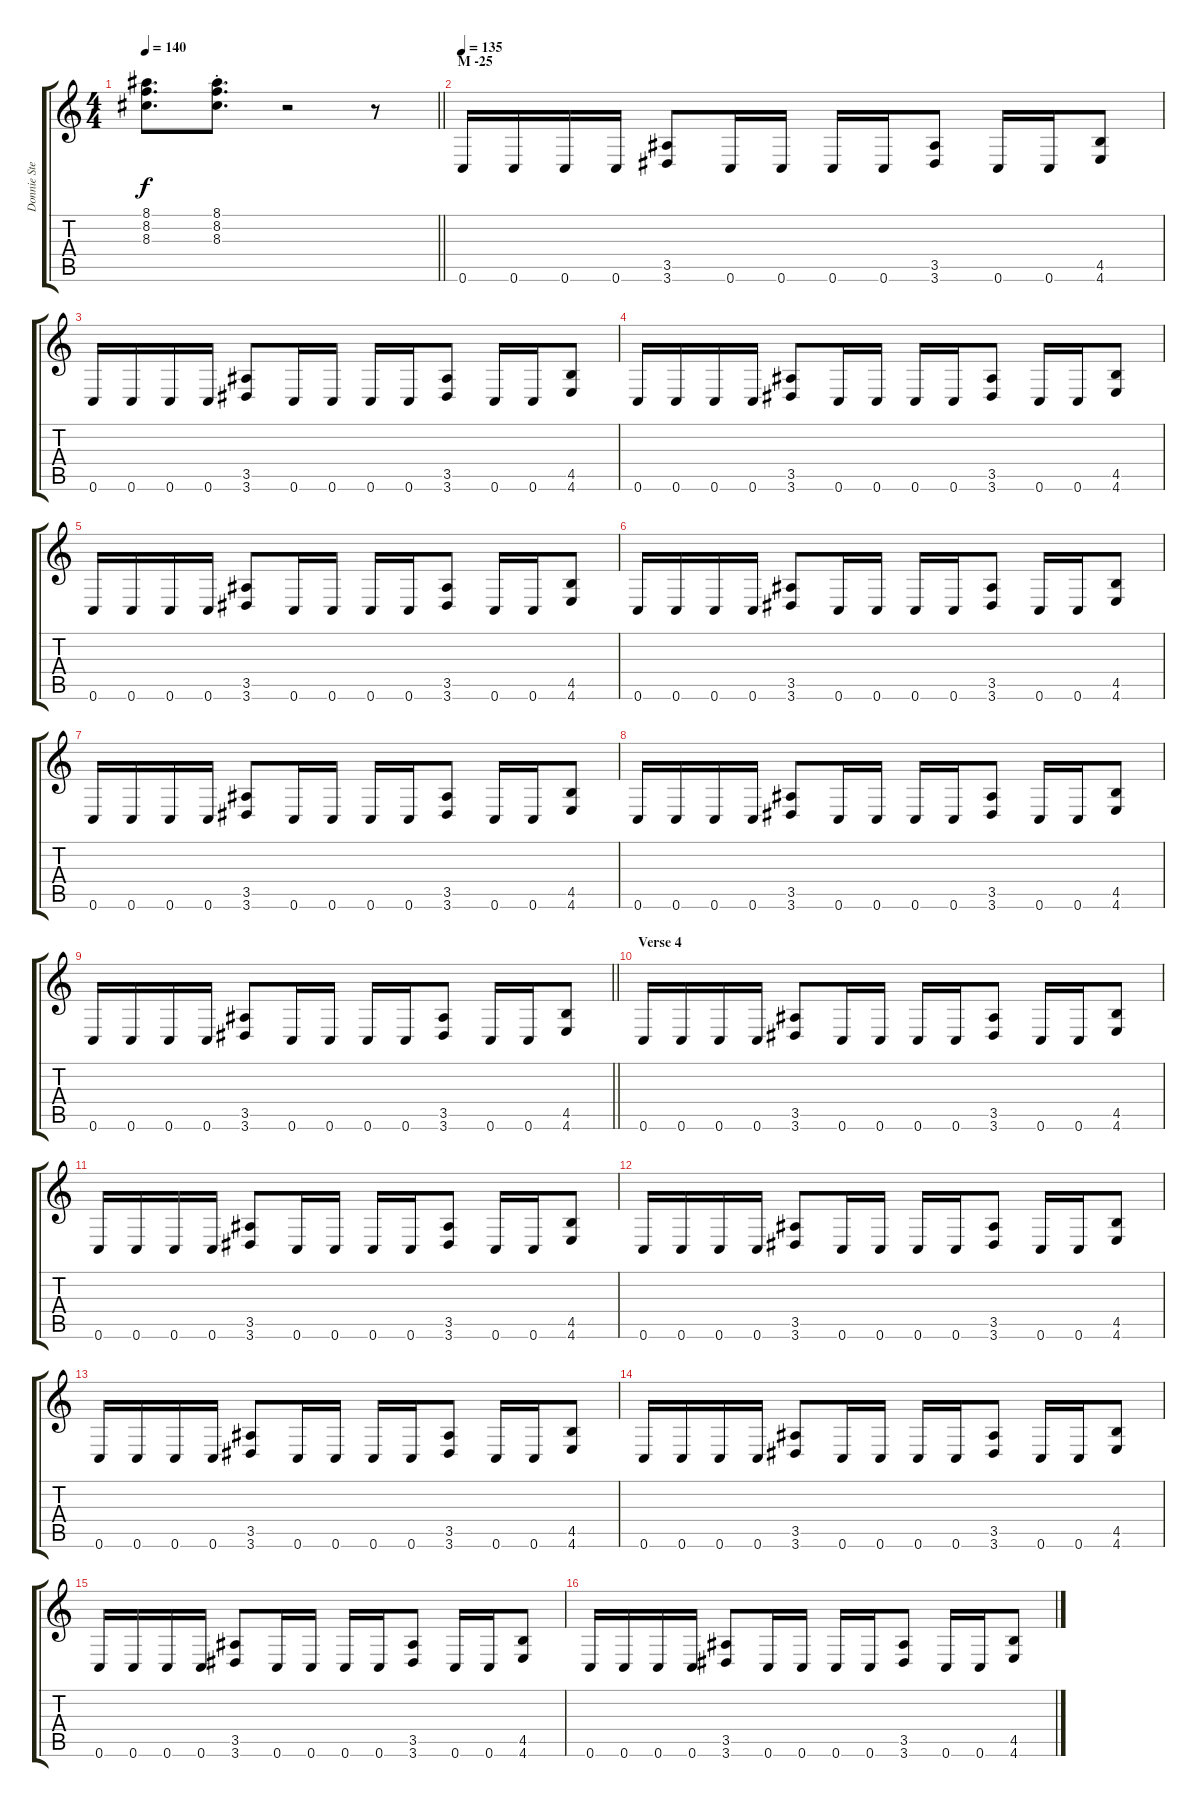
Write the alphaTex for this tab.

\track ("Donnie Steele" "Donnie Ste") {instrument distortionguitar}
\staff {score tabs}
\tuning (D4 A3 F3 C3 G2 C2) {hide}
\ts (4 4)
\tempo 140
\clef g2
\barLineRight lightlight
\ks c
(8.1 8.2 8.3).8{d dy f} (8.1 8.2 8.3{st}).8{d} r.2 r.8 |
\section ("" "M -25")
\tempo 135
0.6.16{volume 13 instrument distortionguitar} 0.6.16 0.6.16 0.6.16 (3.5 3.6).8 0.6.16 0.6.16 0.6.16 0.6.16 (3.5 3.6).8 0.6.16 0.6.16 (4.5 4.6).8 |
0.6.16 0.6.16 0.6.16 0.6.16 (3.5 3.6).8 0.6.16 0.6.16 0.6.16 0.6.16 (3.5 3.6).8 0.6.16 0.6.16 (4.5 4.6).8 |
0.6.16 0.6.16 0.6.16 0.6.16 (3.5 3.6).8 0.6.16 0.6.16 0.6.16 0.6.16 (3.5 3.6).8 0.6.16 0.6.16 (4.5 4.6).8 |
0.6.16 0.6.16 0.6.16 0.6.16 (3.5 3.6).8 0.6.16 0.6.16 0.6.16 0.6.16 (3.5 3.6).8 0.6.16 0.6.16 (4.5 4.6).8 |
0.6.16 0.6.16 0.6.16 0.6.16 (3.5 3.6).8 0.6.16 0.6.16 0.6.16 0.6.16 (3.5 3.6).8 0.6.16 0.6.16 (4.5 4.6).8 |
0.6.16 0.6.16 0.6.16 0.6.16 (3.5 3.6).8 0.6.16 0.6.16 0.6.16 0.6.16 (3.5 3.6).8 0.6.16 0.6.16 (4.5 4.6).8 |
0.6.16 0.6.16 0.6.16 0.6.16 (3.5 3.6).8 0.6.16 0.6.16 0.6.16 0.6.16 (3.5 3.6).8 0.6.16 0.6.16 (4.5 4.6).8 |
\barLineRight lightlight
0.6.16 0.6.16 0.6.16 0.6.16 (3.5 3.6).8 0.6.16 0.6.16 0.6.16 0.6.16 (3.5 3.6).8 0.6.16 0.6.16 (4.5 4.6).8 |
\section ("" "Verse 4")
0.6.16 0.6.16 0.6.16 0.6.16 (3.5 3.6).8 0.6.16 0.6.16 0.6.16 0.6.16 (3.5 3.6).8 0.6.16 0.6.16 (4.5 4.6).8 |
0.6.16 0.6.16 0.6.16 0.6.16 (3.5 3.6).8 0.6.16 0.6.16 0.6.16 0.6.16 (3.5 3.6).8 0.6.16 0.6.16 (4.5 4.6).8 |
0.6.16 0.6.16 0.6.16 0.6.16 (3.5 3.6).8 0.6.16 0.6.16 0.6.16 0.6.16 (3.5 3.6).8 0.6.16 0.6.16 (4.5 4.6).8 |
0.6.16 0.6.16 0.6.16 0.6.16 (3.5 3.6).8 0.6.16 0.6.16 0.6.16 0.6.16 (3.5 3.6).8 0.6.16 0.6.16 (4.5 4.6).8 |
0.6.16 0.6.16 0.6.16 0.6.16 (3.5 3.6).8 0.6.16 0.6.16 0.6.16 0.6.16 (3.5 3.6).8 0.6.16 0.6.16 (4.5 4.6).8 |
0.6.16 0.6.16 0.6.16 0.6.16 (3.5 3.6).8 0.6.16 0.6.16 0.6.16 0.6.16 (3.5 3.6).8 0.6.16 0.6.16 (4.5 4.6).8 |
0.6.16 0.6.16 0.6.16 0.6.16 (3.5 3.6).8 0.6.16 0.6.16 0.6.16 0.6.16 (3.5 3.6).8 0.6.16 0.6.16 (4.5 4.6).8
